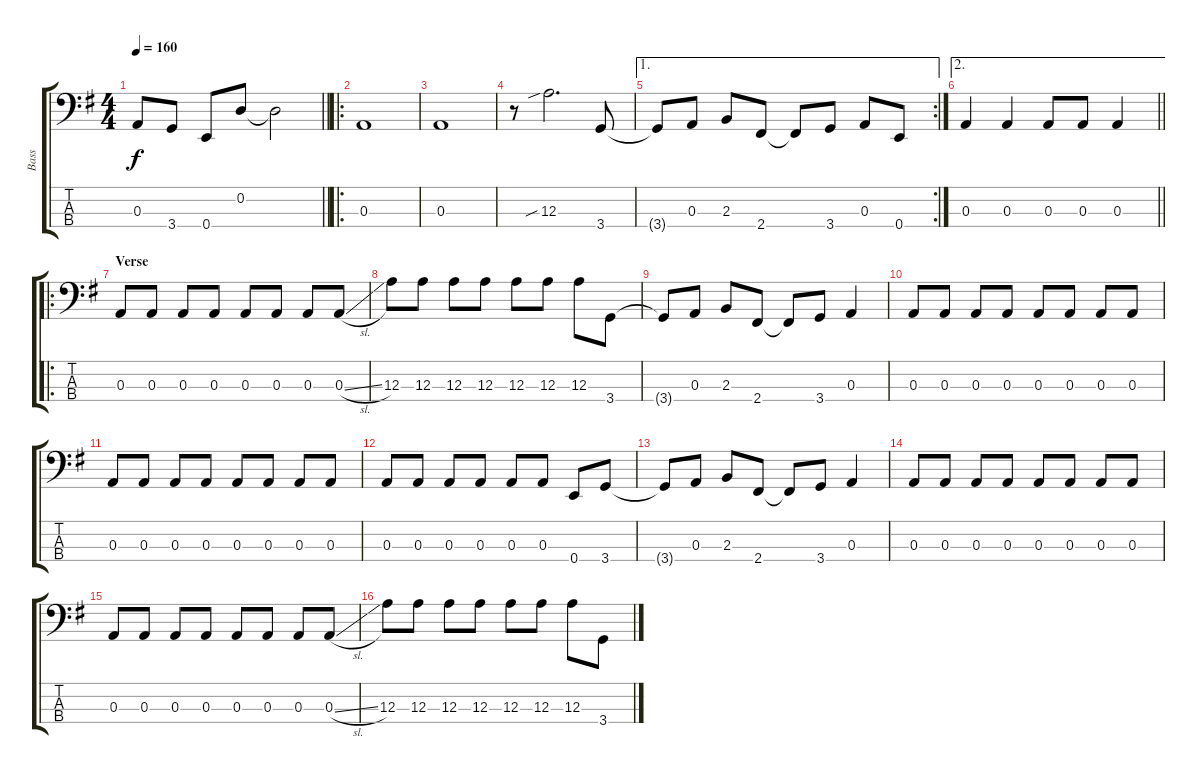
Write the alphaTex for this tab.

\track ("Bass" "Bass") {instrument electricbassfinger}
\staff {score tabs}
\tuning (G2 D2 A1 E1) {hide}
\ts (4 4)
\tempo 160
\clef f4
\barLineRight lightlight
\ks g
0.3.8{dy f} 3.4.8 0.4.8 0.2.8 0.2{t}.2 |
\ro
0.3.1 |
0.3.1 |
r.8 12.3{sib}.2{d} 3.4.8 |
\ae 1
\rc 2
3.4{t}.8 0.3.8 2.3.8 2.4.8 2.4{t}.8 3.4.8 0.3.8 0.4.8 |
\ae 2
\barLineRight lightlight
0.3.4 0.3.4 0.3.8 0.3.8 0.3.4 |
\ro
\section ("" "Verse")
0.3.8 0.3.8 0.3.8 0.3.8 0.3.8 0.3.8 0.3.8 0.3{sl}.8 |
12.3.8 12.3.8 12.3.8 12.3.8 12.3.8 12.3.8 12.3.8 3.4.8 |
3.4{t}.8 0.3.8 2.3.8 2.4.8 2.4{t}.8 3.4.8 0.3.4 |
0.3.8 0.3.8 0.3.8 0.3.8 0.3.8 0.3.8 0.3.8 0.3.8 |
0.3.8 0.3.8 0.3.8 0.3.8 0.3.8 0.3.8 0.3.8 0.3.8 |
0.3.8 0.3.8 0.3.8 0.3.8 0.3.8 0.3.8 0.4.8 3.4.8 |
3.4{t}.8 0.3.8 2.3.8 2.4.8 2.4{t}.8 3.4.8 0.3.4 |
0.3.8 0.3.8 0.3.8 0.3.8 0.3.8 0.3.8 0.3.8 0.3.8 |
0.3.8 0.3.8 0.3.8 0.3.8 0.3.8 0.3.8 0.3.8 0.3{sl}.8 |
12.3.8 12.3.8 12.3.8 12.3.8 12.3.8 12.3.8 12.3.8 3.4.8
